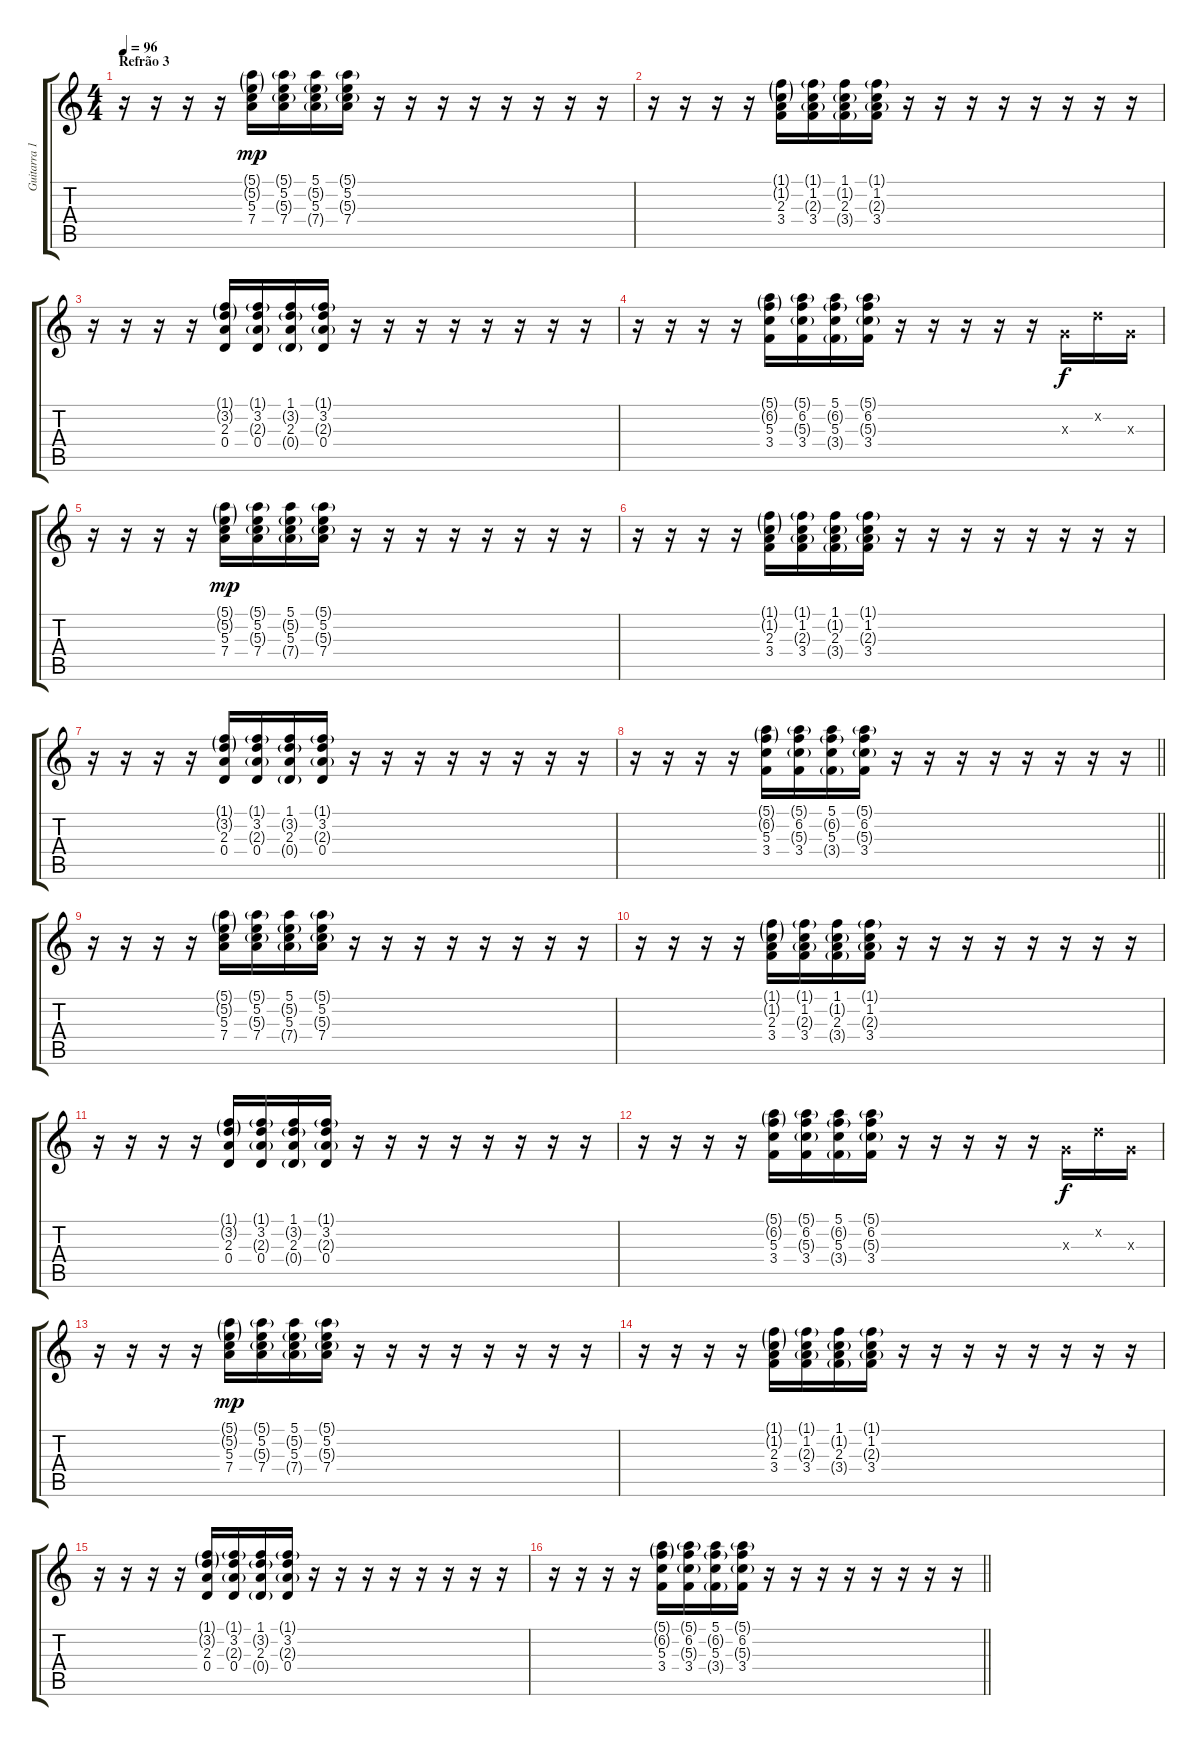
\track ("Guitarra 1" "Guitarra 1") {instrument acousticguitarnylon}
\staff {score tabs}
\tuning (E4 B3 G3 D3 A2 E2) {hide}
\ts (4 4)
\section ("" "Refrão 3")
\tempo 96
\clef g2
\ks c
r.16{dy f} r.16 r.16 r.16 (5.1{g} 5.2{g} 5.3 7.4).16{dy mp} (5.1{g} 5.2 5.3{g} 7.4).16 (5.1 5.2{g} 5.3 7.4{g}).16 (5.1{g} 5.2 5.3{g} 7.4).16 r.16 r.16 r.16 r.16 r.16 r.16 r.16 r.16 |
r.16 r.16 r.16 r.16 (1.1{g} 1.2{g} 2.3 3.4).16 (1.1{g} 1.2 2.3{g} 3.4).16 (1.1 1.2{g} 2.3 3.4{g}).16 (1.1{g} 1.2 2.3{g} 3.4).16 r.16 r.16 r.16 r.16 r.16 r.16 r.16 r.16 |
r.16 r.16 r.16 r.16 (1.1{g} 3.2{g} 2.3 0.4).16 (1.1{g} 3.2 2.3{g} 0.4).16 (1.1 3.2{g} 2.3 0.4{g}).16 (1.1{g} 3.2 2.3{g} 0.4).16 r.16 r.16 r.16 r.16 r.16 r.16 r.16 r.16 |
r.16 r.16 r.16 r.16 (5.1{g} 6.2{g} 5.3 3.4).16 (5.1{g} 6.2 5.3{g} 3.4).16 (5.1 6.2{g} 5.3 3.4{g}).16 (5.1{g} 6.2 5.3{g} 3.4).16 r.16 r.16 r.16 r.16 r.16 0.3{x}.16{dy f} 3.2{x}.16 0.3{x}.16 |
r.16 r.16 r.16 r.16 (5.1{g} 5.2{g} 5.3 7.4).16{dy mp} (5.1{g} 5.2 5.3{g} 7.4).16 (5.1 5.2{g} 5.3 7.4{g}).16 (5.1{g} 5.2 5.3{g} 7.4).16 r.16 r.16 r.16 r.16 r.16 r.16 r.16 r.16 |
r.16 r.16 r.16 r.16 (1.1{g} 1.2{g} 2.3 3.4).16 (1.1{g} 1.2 2.3{g} 3.4).16 (1.1 1.2{g} 2.3 3.4{g}).16 (1.1{g} 1.2 2.3{g} 3.4).16 r.16 r.16 r.16 r.16 r.16 r.16 r.16 r.16 |
r.16 r.16 r.16 r.16 (1.1{g} 3.2{g} 2.3 0.4).16 (1.1{g} 3.2 2.3{g} 0.4).16 (1.1 3.2{g} 2.3 0.4{g}).16 (1.1{g} 3.2 2.3{g} 0.4).16 r.16 r.16 r.16 r.16 r.16 r.16 r.16 r.16 |
\barLineRight lightlight
r.16 r.16 r.16 r.16 (5.1{g} 6.2{g} 5.3 3.4).16 (5.1{g} 6.2 5.3{g} 3.4).16 (5.1 6.2{g} 5.3 3.4{g}).16 (5.1{g} 6.2 5.3{g} 3.4).16 r.16 r.16 r.16 r.16 r.16 r.16 r.16 r.16 |
r.16 r.16 r.16 r.16 (5.1{g} 5.2{g} 5.3 7.4).16 (5.1{g} 5.2 5.3{g} 7.4).16 (5.1 5.2{g} 5.3 7.4{g}).16 (5.1{g} 5.2 5.3{g} 7.4).16 r.16 r.16 r.16 r.16 r.16 r.16 r.16 r.16 |
r.16 r.16 r.16 r.16 (1.1{g} 1.2{g} 2.3 3.4).16 (1.1{g} 1.2 2.3{g} 3.4).16 (1.1 1.2{g} 2.3 3.4{g}).16 (1.1{g} 1.2 2.3{g} 3.4).16 r.16 r.16 r.16 r.16 r.16 r.16 r.16 r.16 |
r.16 r.16 r.16 r.16 (1.1{g} 3.2{g} 2.3 0.4).16 (1.1{g} 3.2 2.3{g} 0.4).16 (1.1 3.2{g} 2.3 0.4{g}).16 (1.1{g} 3.2 2.3{g} 0.4).16 r.16 r.16 r.16 r.16 r.16 r.16 r.16 r.16 |
r.16 r.16 r.16 r.16 (5.1{g} 6.2{g} 5.3 3.4).16 (5.1{g} 6.2 5.3{g} 3.4).16 (5.1 6.2{g} 5.3 3.4{g}).16 (5.1{g} 6.2 5.3{g} 3.4).16 r.16 r.16 r.16 r.16 r.16 0.3{x}.16{dy f} 3.2{x}.16 0.3{x}.16 |
r.16 r.16 r.16 r.16 (5.1{g} 5.2{g} 5.3 7.4).16{dy mp} (5.1{g} 5.2 5.3{g} 7.4).16 (5.1 5.2{g} 5.3 7.4{g}).16 (5.1{g} 5.2 5.3{g} 7.4).16 r.16 r.16 r.16 r.16 r.16 r.16 r.16 r.16 |
r.16 r.16 r.16 r.16 (1.1{g} 1.2{g} 2.3 3.4).16 (1.1{g} 1.2 2.3{g} 3.4).16 (1.1 1.2{g} 2.3 3.4{g}).16 (1.1{g} 1.2 2.3{g} 3.4).16 r.16 r.16 r.16 r.16 r.16 r.16 r.16 r.16 |
r.16 r.16 r.16 r.16 (1.1{g} 3.2{g} 2.3 0.4).16 (1.1{g} 3.2 2.3{g} 0.4).16 (1.1 3.2{g} 2.3 0.4{g}).16 (1.1{g} 3.2 2.3{g} 0.4).16 r.16 r.16 r.16 r.16 r.16 r.16 r.16 r.16 |
\barLineRight lightlight
r.16 r.16 r.16 r.16 (5.1{g} 6.2{g} 5.3 3.4).16 (5.1{g} 6.2 5.3{g} 3.4).16 (5.1 6.2{g} 5.3 3.4{g}).16 (5.1{g} 6.2 5.3{g} 3.4).16 r.16 r.16 r.16 r.16 r.16 r.16 r.16 r.16
